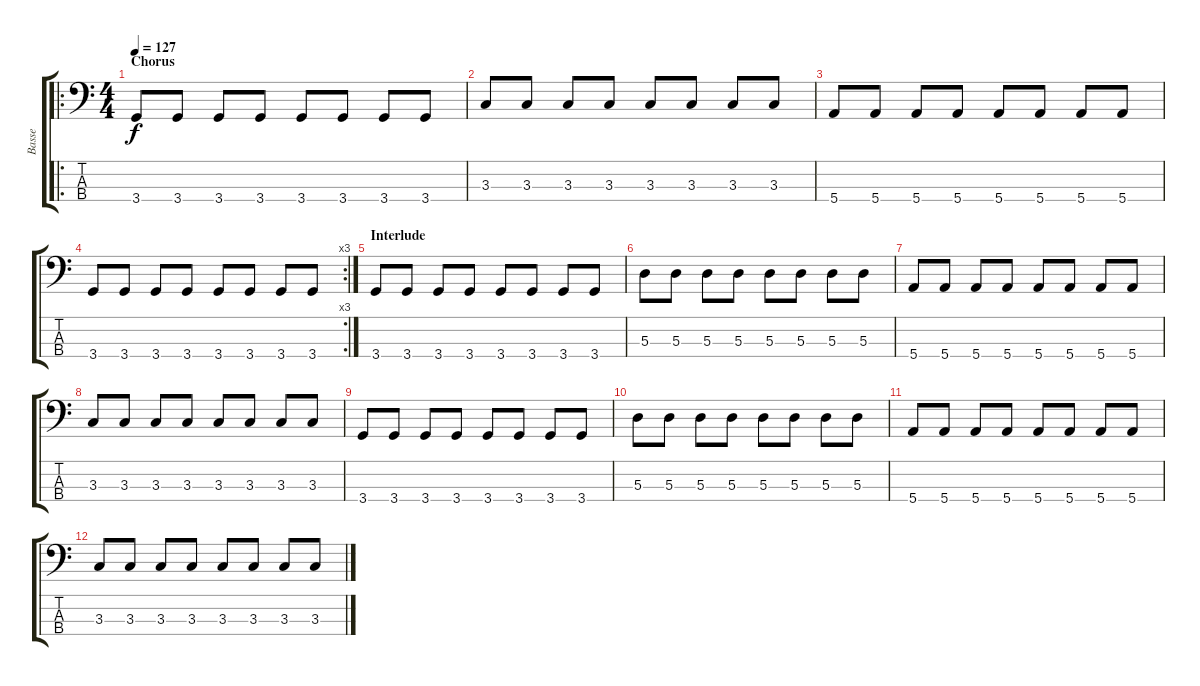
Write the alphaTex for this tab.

\track ("Basse" "Basse") {instrument contrabass}
\staff {score tabs}
\tuning (G2 D2 A1 E1) {hide}
\ro
\ts (4 4)
\section ("" "Chorus")
\tempo 127
\clef f4
\ks c
3.4.8{dy f} 3.4.8 3.4.8 3.4.8 3.4.8 3.4.8 3.4.8 3.4.8 |
3.3.8 3.3.8 3.3.8 3.3.8 3.3.8 3.3.8 3.3.8 3.3.8 |
5.4.8 5.4.8 5.4.8 5.4.8 5.4.8 5.4.8 5.4.8 5.4.8 |
\rc 3
3.4.8 3.4.8 3.4.8 3.4.8 3.4.8 3.4.8 3.4.8 3.4.8 |
\section ("" "Interlude")
3.4.8{instrument electricbassfinger} 3.4.8 3.4.8 3.4.8 3.4.8 3.4.8 3.4.8 3.4.8 |
5.3.8 5.3.8 5.3.8 5.3.8 5.3.8 5.3.8 5.3.8 5.3.8 |
5.4.8 5.4.8 5.4.8 5.4.8 5.4.8 5.4.8 5.4.8 5.4.8 |
3.3.8 3.3.8 3.3.8 3.3.8 3.3.8 3.3.8 3.3.8 3.3.8 |
3.4.8{instrument electricbassfinger} 3.4.8 3.4.8 3.4.8 3.4.8 3.4.8 3.4.8 3.4.8 |
5.3.8 5.3.8 5.3.8 5.3.8 5.3.8 5.3.8 5.3.8 5.3.8 |
5.4.8 5.4.8 5.4.8 5.4.8 5.4.8 5.4.8 5.4.8 5.4.8 |
3.3.8 3.3.8 3.3.8 3.3.8 3.3.8 3.3.8 3.3.8 3.3.8
